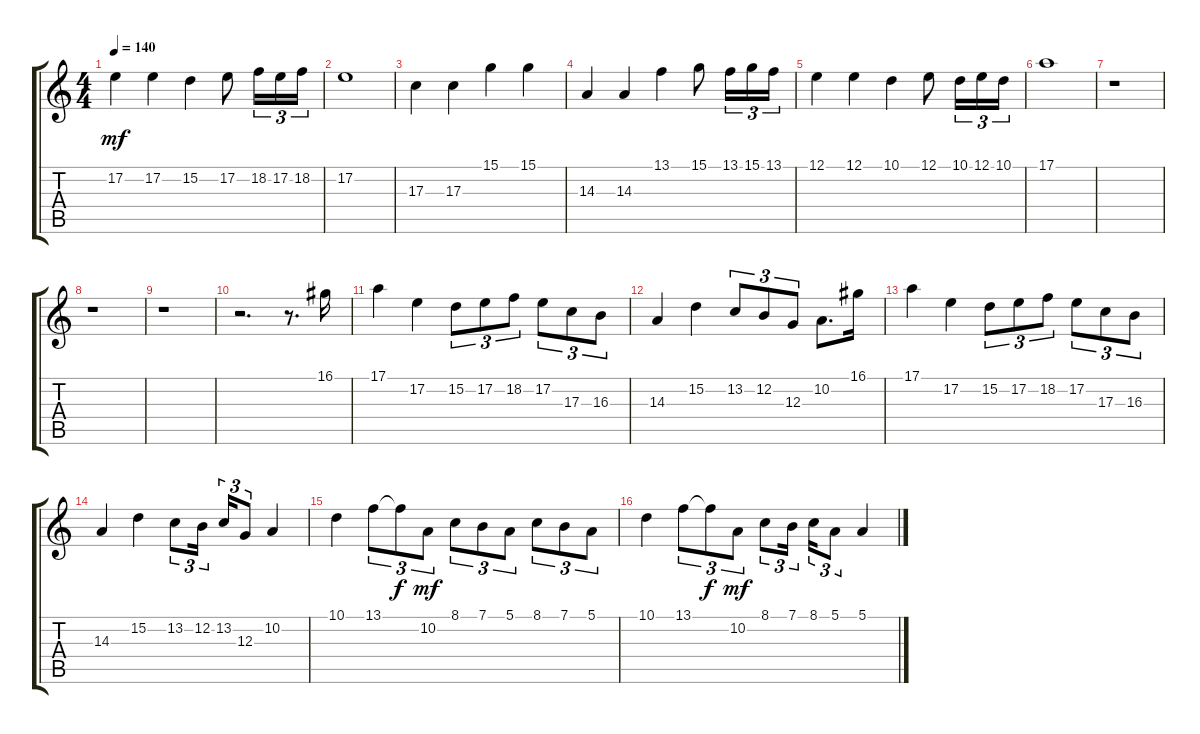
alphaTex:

\track "" {instrument flute}
\staff {score tabs}
\tuning (E4 B3 G3 D3 A2 E2) {hide}
\ts (4 4)
\tempo 140
\clef g2
\ks c
17.2.4{dy mf} 17.2.4 15.2.4 17.2.8 18.2.16{tu (3 2)} 17.2.16{tu (3 2)} 18.2.16{tu (3 2)} |
17.2.1 |
17.3.4 17.3.4 15.1.4 15.1.4 |
14.3.4 14.3.4 13.1.4 15.1.8 13.1.16{tu (3 2)} 15.1.16{tu (3 2)} 13.1.16{tu (3 2)} |
12.1.4 12.1.4 10.1.4 12.1.8 10.1.16{tu (3 2)} 12.1.16{tu (3 2)} 10.1.16{tu (3 2)} |
17.1.1 |
r.1 |
r.1 |
r.1 |
r.2{d} r.8{d} 16.1.16 |
17.1.4 17.2.4 15.2.8{tu (3 2)} 17.2.8{tu (3 2)} 18.2.8{tu (3 2)} 17.2.8{tu (3 2)} 17.3.8{tu (3 2)} 16.3.8{tu (3 2)} |
14.3.4 15.2.4 13.2.8{tu (3 2)} 12.2.8{tu (3 2)} 12.3.8{tu (3 2)} 10.2.8{d} 16.1.16 |
17.1.4 17.2.4 15.2.8{tu (3 2)} 17.2.8{tu (3 2)} 18.2.8{tu (3 2)} 17.2.8{tu (3 2)} 17.3.8{tu (3 2)} 16.3.8{tu (3 2)} |
14.3.4 15.2.4 13.2.8{tu (3 2)} 12.2.16{tu (3 2) beam splitsecondary} 13.2.16{tu (3 2)} 12.3.8{tu (3 2)} 10.2.4 |
10.1.4 13.1.8{tu (3 2)} 13.1{t}.8{tu (3 2) dy f} 10.2.8{tu (3 2) dy mf} 8.1.8{tu (3 2)} 7.1.8{tu (3 2)} 5.1.8{tu (3 2)} 8.1.8{tu (3 2)} 7.1.8{tu (3 2)} 5.1.8{tu (3 2)} |
10.1.4 13.1.8{tu (3 2)} 13.1{t}.8{tu (3 2) dy f} 10.2.8{tu (3 2) dy mf} 8.1.8{tu (3 2)} 7.1.16{tu (3 2) beam splitsecondary} 8.1.16{tu (3 2)} 5.1.8{tu (3 2)} 5.1.4
